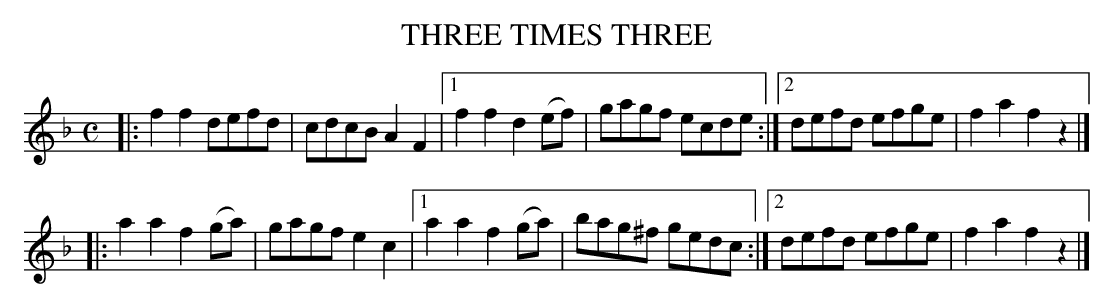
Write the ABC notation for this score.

X:1
T: THREE TIMES THREE
M: C
L: 1/8
K: F
|:\
   f2f2 defd   | cdcB  A2F2 |\
[1 f2f2 d2(ef) | gagf  ecde :|\
[2 defd efge   | f2a2  f2z2 |]
|:\
   a2a2 f2(ga) | gagf  e2c2 |\
[1 a2a2 f2(ga) | bag^f gedc :|\
[2 defd efge   | f2a2  f2z2 |]
